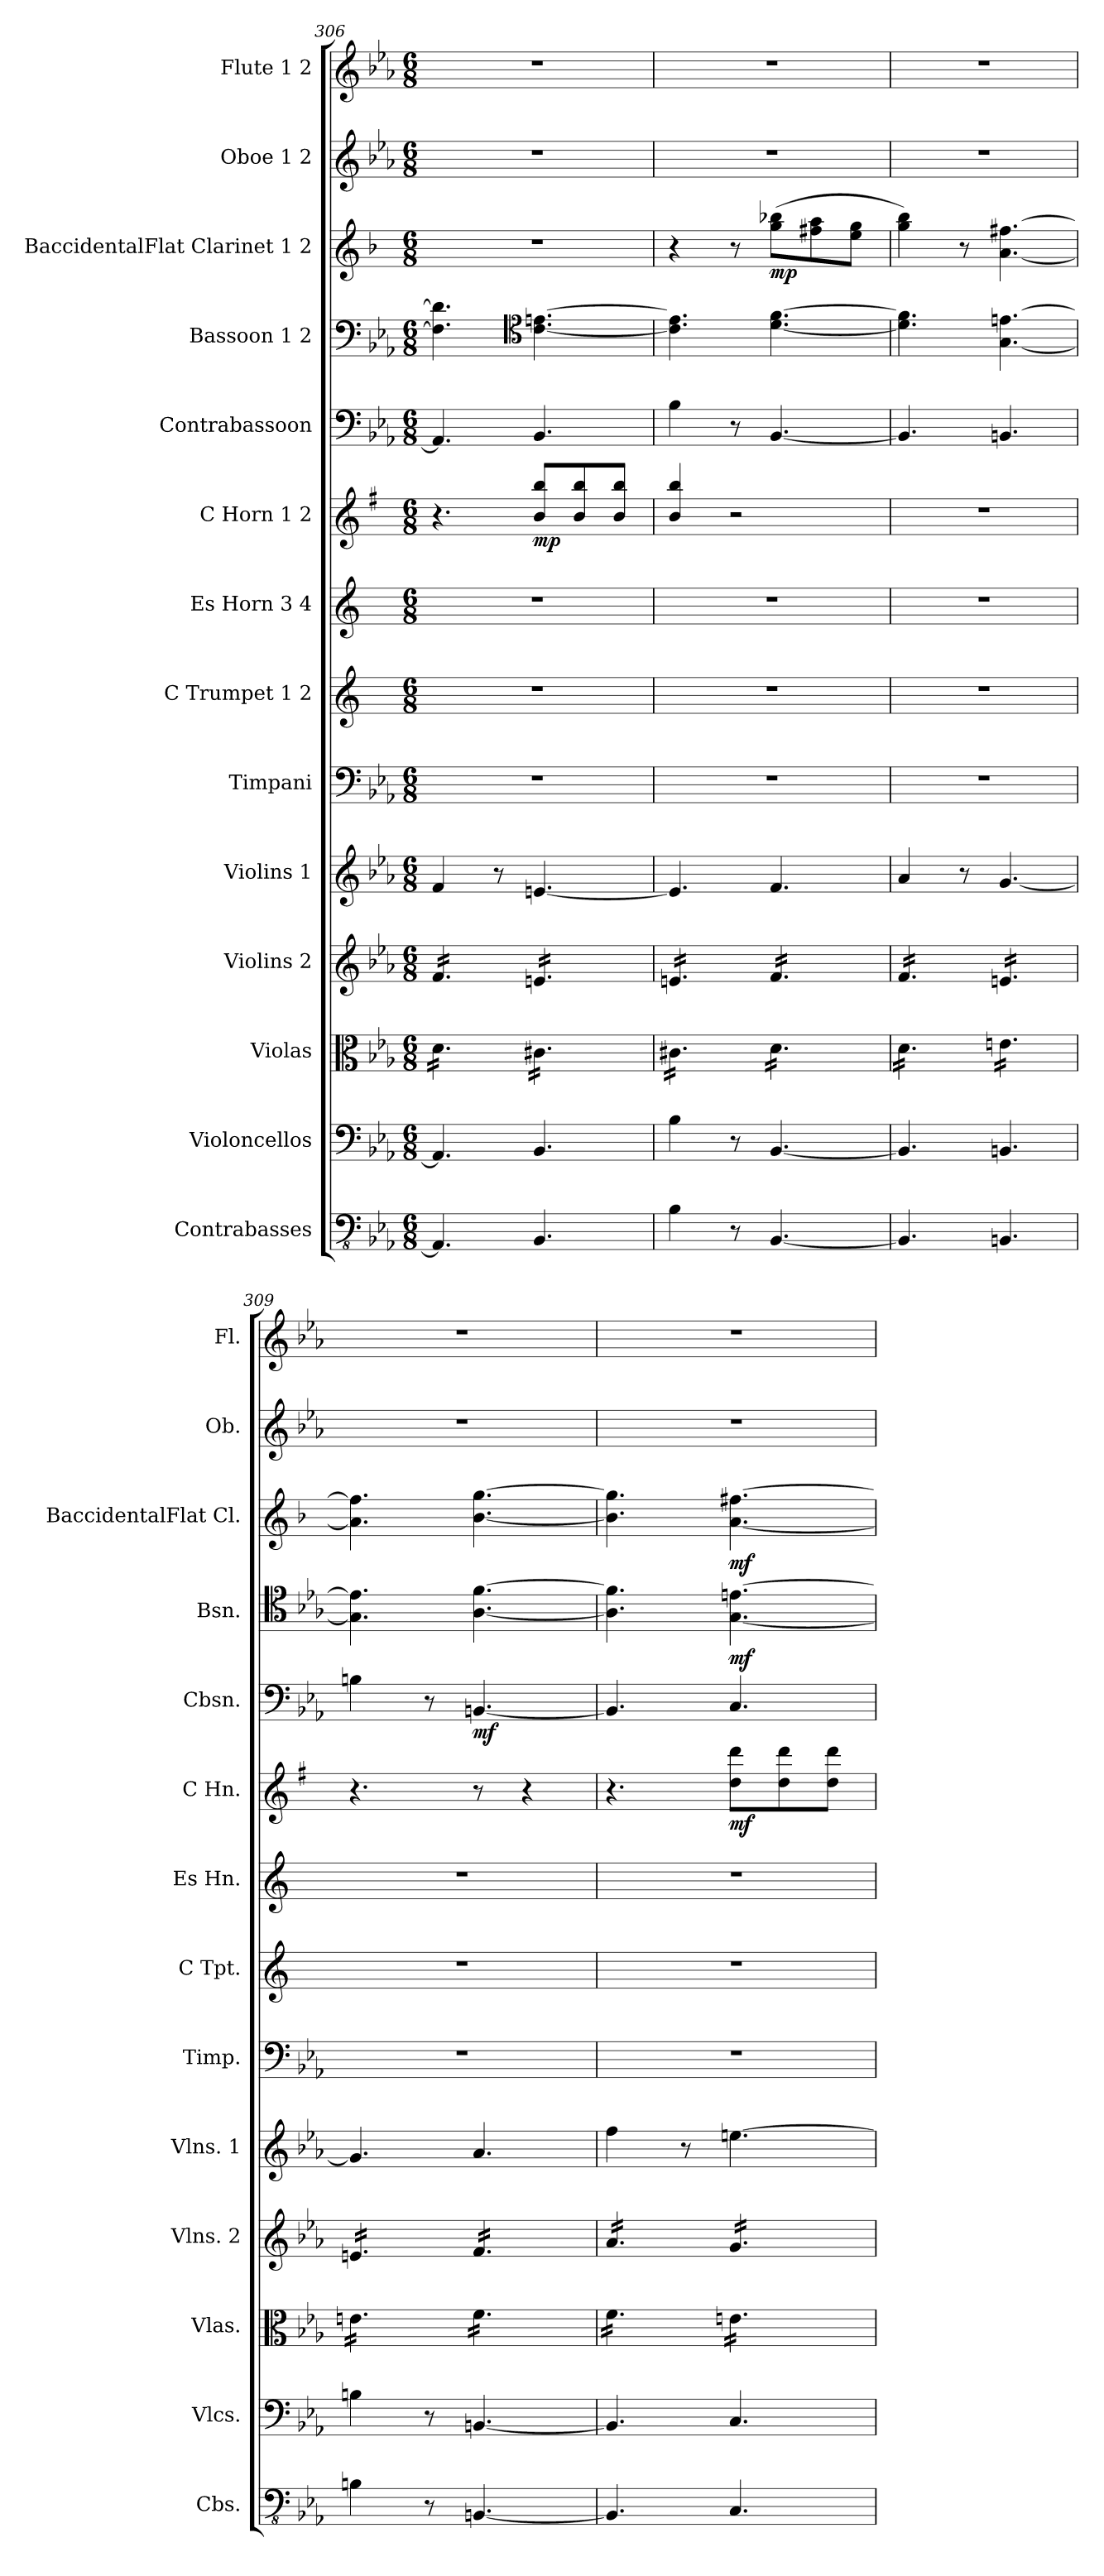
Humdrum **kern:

**kern	**kern	**kern	**kern	**kern	**kern	**kern	**kern	**kern	**dynam	**kern	**dynam	**kern	**dynam	**kern	**dynam	**kern	**kern
*part14	*part13	*part12	*part11	*part10	*part9	*part8	*part7	*part6	*part6	*part5	*part5	*part4	*part4	*part3	*part3	*part2	*part1
*staff14	*staff13	*staff12	*staff11	*staff10	*staff9	*staff8	*staff7	*staff6	*staff6	*staff5	*staff5	*staff4	*staff4	*staff3	*staff3	*staff2	*staff1
*I"Contrabasses	*I"Violoncellos	*I"Violas	*I"Violins 2	*I"Violins 1	*I"Timpani	*I"C Trumpet 1 2	*I"Es Horn 3 4	*I"C Horn 1 2	*	*I"Contrabassoon	*	*I"Bassoon 1 2	*	*I"BaccidentalFlat Clarinet 1 2	*	*I"Oboe 1 2	*I"Flute  1 2
*I'Cbs.	*I'Vlcs.	*I'Vlas.	*I'Vlns. 2	*I'Vlns. 1	*I'Timp.	*I'C Tpt.	*I'Es Hn.	*I'C Hn.	*	*I'Cbsn.	*	*I'Bsn.	*	*I'BaccidentalFlat Cl.	*	*I'Ob.	*I'Fl.
*clefFv4	*clefF4	*clefC3	*clefG2	*clefG2	*clefF4	*clefG2	*clefG2	*clefG2	*	*clefF4	*	*clefF4	*	*clefG2	*	*clefG2	*clefG2
*	*	*	*	*	*	*	*ITrd5c9	*ITrd4c7	*	*ITrd7c12	*	*	*	*ITrd1c2	*	*	*
*k[b-e-a-]	*k[b-e-a-]	*k[b-e-a-]	*k[b-e-a-]	*k[b-e-a-]	*k[b-e-a-]	*k[]	*k[b-e-a-]	*k[]	*	*k[b-e-a-]	*	*k[b-e-a-]	*	*k[b-e-a-]	*	*k[b-e-a-]	*k[b-e-a-]
*M6/8	*M6/8	*M6/8	*M6/8	*M6/8	*M6/8	*M6/8	*M6/8	*M6/8	*	*M6/8	*	*M6/8	*	*M6/8	*	*M6/8	*M6/8
=306	=306	=306	=306	=306	=306	=306	=306	=306	=306	=306	=306	=306	=306	=306	=306	=306	=306
*	*	*tremolo	*	*	*	*	*	*	*	*	*	*	*	*	*	*	*
*	*	*	*tremolo	*	*	*	*	*	*	*	*	*	*	*	*	*	*
4.AAA/]	4.AA/]	16d\LL	16f/LL	4f/	2.r	2.r	2.r	4.r	.	4.AAA/]	.	4.F\] 4.d\]	.	2.r	.	2.r	2.r
.	.	16d\	16f/	.	.	.	.	.	.	.	.	.	.	.	.	.	.
.	.	16d\	16f/	.	.	.	.	.	.	.	.	.	.	.	.	.	.
.	.	16d\	16f/	.	.	.	.	.	.	.	.	.	.	.	.	.	.
.	.	16d\	16f/	8r	.	.	.	.	.	.	.	.	.	.	.	.	.
.	.	16d\JJ	16f/JJ	.	.	.	.	.	.	.	.	.	.	.	.	.	.
*	*	*	*	*	*	*	*	*	*	*	*	*clefC4	*	*	*	*	*
!	!	!	!	!	!	!	!	!	!LO:DY:b	!	!	!	!	!	!	!	!
4.BBB-/	4.BB-/	16c#X\LL	16en/LL	[4.en/	.	.	.	8e/ 8ee/L	mp	4.BBB-/	.	[4.c\ [4.en\	.	.	.	.	.
.	.	16c#X\	16en/	.	.	.	.	.	.	.	.	.	.	.	.	.	.
.	.	16c#X\	16en/	.	.	.	.	8e/ 8ee/	.	.	.	.	.	.	.	.	.
.	.	16c#X\	16en/	.	.	.	.	.	.	.	.	.	.	.	.	.	.
.	.	16c#X\	16en/	.	.	.	.	8e/ 8ee/J	.	.	.	.	.	.	.	.	.
.	.	16c#X\JJ	16en/JJ	.	.	.	.	.	.	.	.	.	.	.	.	.	.
=307	=307	=307	=307	=307	=307	=307	=307	=307	=307	=307	=307	=307	=307	=307	=307	=307	=307
4BB-\	4B-\	16c#X\LL	16en/LL	4.e/]	2.r	2.r	2.r	4e/ 4ee/	.	4BB-\	.	4.c\] 4.e\]	.	4r	.	2.r	2.r
.	.	16c#X\	16en/	.	.	.	.	.	.	.	.	.	.	.	.	.	.
.	.	16c#X\	16en/	.	.	.	.	.	.	.	.	.	.	.	.	.	.
.	.	16c#X\	16en/	.	.	.	.	.	.	.	.	.	.	.	.	.	.
8r	8r	16c#X\	16en/	.	.	.	.	2r	.	8r	.	.	.	8r	.	.	.
.	.	16c#X\JJ	16en/JJ	.	.	.	.	.	.	.	.	.	.	.	.	.	.
!	!	!	!	!	!	!	!	!	!	!	!	!	!	!	!LO:DY:b	!	!
[4.BBB-/	[4.BB-/	16d\LL	16f/LL	4.f/	.	.	.	.	.	[4.BBB-/	.	[4.d\ [4.f\	.	(>8ff\ 8aa-X\L	mp	.	.
.	.	16d\	16f/	.	.	.	.	.	.	.	.	.	.	.	.	.	.
.	.	16d\	16f/	.	.	.	.	.	.	.	.	.	.	8een\ 8gg\	.	.	.
.	.	16d\	16f/	.	.	.	.	.	.	.	.	.	.	.	.	.	.
.	.	16d\	16f/	.	.	.	.	.	.	.	.	.	.	8dd\ 8ff\J	.	.	.
.	.	16d\JJ	16f/JJ	.	.	.	.	.	.	.	.	.	.	.	.	.	.
=308	=308	=308	=308	=308	=308	=308	=308	=308	=308	=308	=308	=308	=308	=308	=308	=308	=308
4.BBB-/]	4.BB-/]	16d\LL	16f/LL	4a-/	2.r	2.r	2.r	2.r	.	4.BBB-/]	.	4.d\] 4.f\]	.	4ff\ 4aa-\)	.	2.r	2.r
.	.	16d\	16f/	.	.	.	.	.	.	.	.	.	.	.	.	.	.
.	.	16d\	16f/	.	.	.	.	.	.	.	.	.	.	.	.	.	.
.	.	16d\	16f/	.	.	.	.	.	.	.	.	.	.	.	.	.	.
.	.	16d\	16f/	8r	.	.	.	.	.	.	.	.	.	8r	.	.	.
.	.	16d\JJ	16f/JJ	.	.	.	.	.	.	.	.	.	.	.	.	.	.
4.BBBn/	4.BBn/	16en\LL	16en/LL	[4.g/	.	.	.	.	.	4.BBBn/	.	[4.G\ [4.en\	.	[4.g\ [4.een\	.	.	.
.	.	16en\	16en/	.	.	.	.	.	.	.	.	.	.	.	.	.	.
.	.	16en\	16en/	.	.	.	.	.	.	.	.	.	.	.	.	.	.
.	.	16en\	16en/	.	.	.	.	.	.	.	.	.	.	.	.	.	.
.	.	16en\	16en/	.	.	.	.	.	.	.	.	.	.	.	.	.	.
.	.	16en\JJ	16en/JJ	.	.	.	.	.	.	.	.	.	.	.	.	.	.
=309	=309	=309	=309	=309	=309	=309	=309	=309	=309	=309	=309	=309	=309	=309	=309	=309	=309
4BBn\	4Bn\	16en\LL	16en/LL	4.g/]	2.r	2.r	2.r	4.r	.	4BBn\	.	4.G\] 4.e\]	.	4.g\] 4.ee\]	.	2.r	2.r
.	.	16en\	16en/	.	.	.	.	.	.	.	.	.	.	.	.	.	.
.	.	16en\	16en/	.	.	.	.	.	.	.	.	.	.	.	.	.	.
.	.	16en\	16en/	.	.	.	.	.	.	.	.	.	.	.	.	.	.
8r	8r	16en\	16en/	.	.	.	.	.	.	8r	.	.	.	.	.	.	.
.	.	16en\JJ	16en/JJ	.	.	.	.	.	.	.	.	.	.	.	.	.	.
!	!	!	!	!	!	!	!	!	!	!	!LO:DY:b	!	!	!	!	!	!
[4.BBBn/	[4.BBn/	16f\LL	16f/LL	4.a-/	.	.	.	8r	.	[4.BBBn/	mf	[4.A-\ [4.f\	.	[4.a-\ [4.ff\	.	.	.
.	.	16f\	16f/	.	.	.	.	.	.	.	.	.	.	.	.	.	.
.	.	16f\	16f/	.	.	.	.	4r	.	.	.	.	.	.	.	.	.
.	.	16f\	16f/	.	.	.	.	.	.	.	.	.	.	.	.	.	.
.	.	16f\	16f/	.	.	.	.	.	.	.	.	.	.	.	.	.	.
.	.	16f\JJ	16f/JJ	.	.	.	.	.	.	.	.	.	.	.	.	.	.
!!LO:PB:g=z
=310	=310	=310	=310	=310	=310	=310	=310	=310	=310	=310	=310	=310	=310	=310	=310	=310	=310
4.BBB/]	4.BB/]	16f\LL	16a-/LL	4ff\	2.r	2.r	2.r	4.r	.	4.BBB/]	.	4.A-\] 4.f\]	.	4.a-\] 4.ff\]	.	2.r	2.r
.	.	16f\	16a-/	.	.	.	.	.	.	.	.	.	.	.	.	.	.
.	.	16f\	16a-/	.	.	.	.	.	.	.	.	.	.	.	.	.	.
.	.	16f\	16a-/	.	.	.	.	.	.	.	.	.	.	.	.	.	.
.	.	16f\	16a-/	8r	.	.	.	.	.	.	.	.	.	.	.	.	.
.	.	16f\JJ	16a-/JJ	.	.	.	.	.	.	.	.	.	.	.	.	.	.
!	!	!	!	!	!	!	!	!	!LO:DY:b	!	!	!	!LO:DY:b	!	!LO:DY:b	!	!
4.CC/	4.C/	16en\LL	16g/LL	[4.een\	.	.	.	8g\ 8gg\L	mf	4.CC/	.	[4.G\ [4.en\	mf	[4.g\ [4.een\	mf	.	.
.	.	16en\	16g/	.	.	.	.	.	.	.	.	.	.	.	.	.	.
.	.	16en\	16g/	.	.	.	.	8g\ 8gg\	.	.	.	.	.	.	.	.	.
.	.	16en\	16g/	.	.	.	.	.	.	.	.	.	.	.	.	.	.
.	.	16en\	16g/	.	.	.	.	8g\ 8gg\J	.	.	.	.	.	.	.	.	.
.	.	16en\JJ	16g/JJ	.	.	.	.	.	.	.	.	.	.	.	.	.	.
*	*	*	*Xtremolo	*	*	*	*	*	*	*	*	*	*	*	*	*	*
*	*	*Xtremolo	*	*	*	*	*	*	*	*	*	*	*	*	*	*	*
=	=	=	=	=	=	=	=	=	=	=	=	=	=	=	=	=	=
*-	*-	*-	*-	*-	*-	*-	*-	*-	*-	*-	*-	*-	*-	*-	*-	*-	*-
